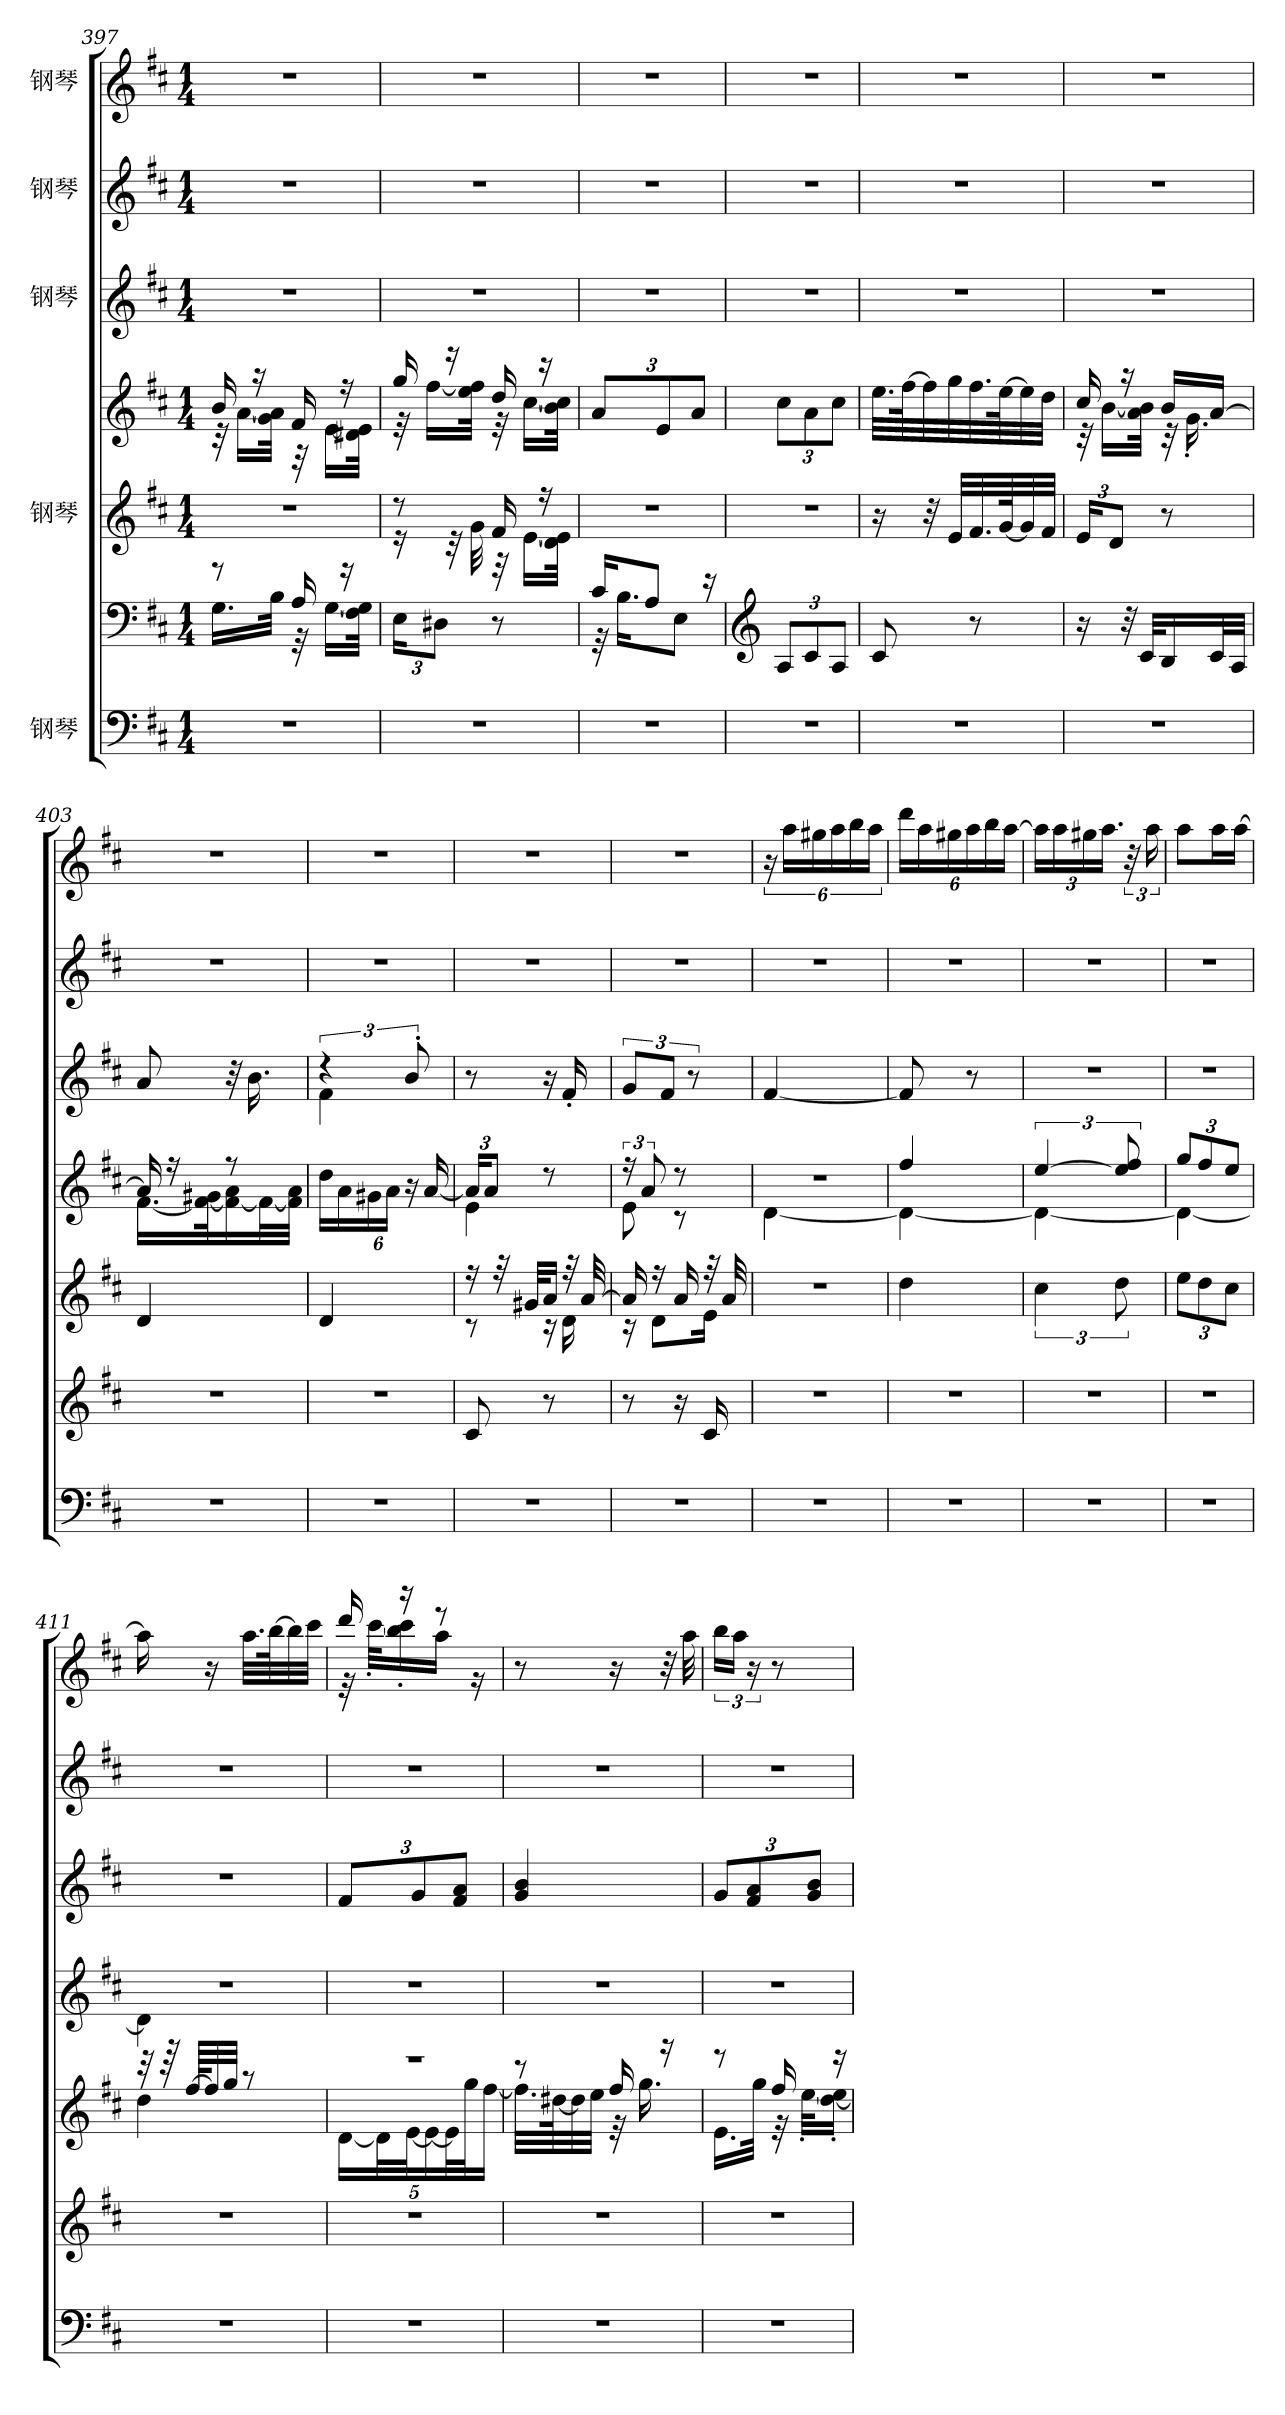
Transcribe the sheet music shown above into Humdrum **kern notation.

**kern	**kern	**kern	**kern	**kern	**kern	**kern
*part5	*part5	*part4	*part4	*part3	*part2	*part1
*staff7	*staff6	*staff5	*staff4	*staff3	*staff2	*staff1
*I"钢琴	*	*I"钢琴	*	*I"钢琴	*I"钢琴	*I"钢琴
*clefF4	*clefF4	*clefG2	*clefG2	*clefG2	*clefG2	*clefG2
*k[f#c#]	*k[f#c#]	*k[f#c#]	*k[f#c#]	*k[f#c#]	*k[f#c#]	*k[f#c#]
*M1/4	*M1/4	*M1/4	*M1/4	*M1/4	*M1/4	*M1/4
=397	=397	=397	=397	=397	=397	=397
*	*^	*	*^	*	*	*
4r	8r	16.G\LL	4r	16b/	32r	4r	4r	4r
.	.	.	.	.	[16a\LL	.	.	.
.	.	.	.	16r	.	.	.	.
.	.	32B\JJk	.	.	32g\ 32a\]JJk	.	.	.
.	16A/	32r	.	16f#/	32r	.	.	.
.	.	[16G\LL	.	.	[16e\LL	.	.	.
.	16r	.	.	16r	.	.	.	.
.	.	32F#\ 32G\]JJk	.	.	32d#X\ 32e\]JJk	.	.	.
*	*v	*v	*	*	*	*	*	*
=398	=398	=398	=398	=398	=398	=398	=398
*	*Xbrackettup	*	*	*	*	*	*
*	*	*^	*	*	*	*	*
4r	24E\KL	8r	16r	16gg/	32r	4r	4r	4r
.	.	.	.	.	[16ff#\LL	.	.	.
.	12D#X\J	.	.	.	.	.	.	.
.	.	.	32r	16r	.	.	.	.
.	.	.	32g\	.	32ee\ 32ff#\]JJk	.	.	.
.	8r	16f#/	32r	16dd/	32r	.	.	.
.	.	.	[16e\LL	.	[16cc#\LL	.	.	.
.	.	16r	.	16r	.	.	.	.
.	.	.	32d\ 32e\]JJk	.	32b\ 32cc#\]JJk	.	.	.
*	*	*v	*v	*	*	*	*	*
*	*	*	*v	*v	*	*	*
!!LO:PB:g=z
=399	=399	=399	=399	=399	=399	=399
*	*^	*	*	*	*	*
*	*	*	*	*Xbrackettup	*	*	*
4r	16c#/KL	32r	4r	12a/L	4r	4r	4r
.	.	16.B\KL	.	.	.	.	.
.	8A/J	.	.	.	.	.	.
.	.	.	.	12e/	.	.	.
.	.	8E\J	.	.	.	.	.
.	.	.	.	12a/J	.	.	.
.	16r	.	.	.	.	.	.
*	*v	*v	*	*	*	*	*
=400	=400	=400	=400	=400	=400	=400
*	*clefG2	*	*	*	*	*
4r	12A/L	4r	12cc#\L	4r	4r	4r
.	12c#/	.	12a\	.	.	.
.	12A/J	.	12cc#\J	.	.	.
=401	=401	=401	=401	=401	=401	=401
4r	8c#/	16r	32.ee\LLL	4r	4r	4r
.	.	.	[64ff#\K	.	.	.
.	.	32r	32ff#\]	.	.	.
.	.	32e/LLL	32gg\	.	.	.
.	8r	32.f#/	32.ff#\	.	.	.
.	.	[64g/K	[64ee\K	.	.	.
.	.	32g/]	32ee\]	.	.	.
.	.	32f#/JJJ	32dd\JJJ	.	.	.
=402	=402	=402	=402	=402	=402	=402
*	*	*Xbrackettup	*	*	*	*
*	*	*	*^	*	*	*
4r	16r	24e/KL	16cc#/	32r	4r	4r	4r
.	.	.	.	[16b\LL	.	.	.
.	.	12d/J	.	.	.	.	.
.	32r	.	16r	.	.	.	.
.	32c#/KLL	.	.	32a\ 32b\]JJk	.	.	.
.	16B/	8r	16b/LL	32r	.	.	.
.	.	.	.	16.g'\	.	.	.
.	32c#/L	.	[16a/JJ	.	.	.	.
.	32A/JJJ	.	.	.	.	.	.
!!LO:PB:g=z
=403	=403	=403	=403	=403	=403	=403	=403
4r	4r	4d/	16a/]	[16.f#\LL	8a/	4r	4r
.	.	.	16r	.	.	.	.
.	.	.	.	32f#\_ 32g#X\K	.	.	.
.	.	.	8r	16f#\_ 16a\	32r	.	.
.	.	.	.	.	16.b\	.	.
.	.	.	.	32f#\L_	.	.	.
.	.	.	.	32f#\] 32a\JJJ	.	.	.
*	*	*	*v	*v	*	*	*
=404	=404	=404	=404	=404	=404	=404
*	*	*	*	*^	*	*
4r	4r	4d/	24dd\LL	6r	4f#\	4r	4r
.	.	.	24a\	.	.	.	.
.	.	.	24g#X\	.	.	.	.
*	*	*	*brackettup	*	*	*	*
.	.	.	24a\JJ	.	.	.	.
.	.	.	24r	12b'/	.	.	.
.	.	.	[24a/	.	.	.	.
*	*	*	*	*v	*v	*	*
=405	=405	=405	=405	=405	=405	=405
*	*	*^	*	*	*	*
*	*	*	*	*Xbrackettup	*	*	*
*	*	*	*	*^	*	*	*
4r	8c#/	16r	8r	24a/KL]	4e\	8r	4r	4r
.	.	.	.	12a/J	.	.	.	.
.	.	32r	.	.	.	.	.	.
.	.	32g#X/KLL	.	.	.	.	.	.
.	8r	16a/JJ	16r	8r	.	16r	.	.
.	.	32r	16d\	.	.	16f#'/	.	.
.	.	[32a/	.	.	.	.	.	.
=406	=406	=406	=406	=406	=406	=406	=406	=406
*	*	*	*	*brackettup	*	*	*	*
4r	8r	16a/]	16r	24r	8e\	12g/L	4r	4r
.	.	.	.	12a/	.	.	.	.
.	.	16r	8d\L	.	.	.	.	.
.	.	.	.	.	.	12f#/J	.	.
.	16r	16a/	.	8r	8r	.	.	.
.	.	.	.	.	.	12r	.	.
.	16c#/	32r	16e\Jk	.	.	.	.	.
.	.	32a/	.	.	.	.	.	.
*	*	*v	*v	*	*	*	*	*
!!LO:PB:g=z
=407	=407	=407	=407	=407	=407	=407	=407
4r	4r	4r	4r	[4d\	[4f#/	4r	24r
.	.	.	.	.	.	.	24aa\LL
.	.	.	.	.	.	.	24gg#X\
*	*	*	*	*	*	*	*Xbrackettup
.	.	.	.	.	.	.	24aa\
.	.	.	.	.	.	.	24bb\
.	.	.	.	.	.	.	24aa\JJ
=408	=408	=408	=408	=408	=408	=408	=408
4r	4r	4dd\	4ff#/	4d\_	8f#/]	4r	24ddd\LL
.	.	.	.	.	.	.	24aa\
.	.	.	.	.	.	.	24gg#X\
.	.	.	.	.	8r	.	24aa\
.	.	.	.	.	.	.	24bb\
.	.	.	.	.	.	.	[24aa\JJ
=409	=409	=409	=409	=409	=409	=409	=409
*	*	*brackettup	*	*	*	*	*
4r	4r	6cc#\	[6ee/	4d\_	4r	4r	24aa\LL]
.	.	.	.	.	.	.	24aa\
.	.	.	.	.	.	.	24gg#X\
*	*	*	*	*	*	*	*brackettup
.	.	.	.	.	.	.	24.aa\JJ
.	.	12dd\	12ee/] 12ff#/	.	.	.	.
.	.	.	.	.	.	.	48r
.	.	.	.	.	.	.	24aa\
=410	=410	=410	=410	=410	=410	=410	=410
*	*	*Xbrackettup	*Xbrackettup	*	*	*	*
4r	4r	12ee\L	12gg/L	4d\_	4r	4r	8aa\L
.	.	12dd\	12ff#/	.	.	.	.
.	.	.	.	.	.	.	16aa\L
.	.	12cc#\J	12ee/J	.	.	.	.
.	.	.	.	.	.	.	[16aa\JJ
=411	=411	=411	=411	=411	=411	=411	=411
*	*	*^	*	*	*	*	*
4r	4r	32r	4dd\	4r	4d\]	4r	4r	16aa\]
.	.	64r	.	.	.	.	.	.
.	.	[64ff#/KLLL	.	.	.	.	.	.
.	.	32ff#/]	.	.	.	.	.	16r
.	.	32gg/JJJ	.	.	.	.	.	.
.	.	8r	.	.	.	.	.	32.aa\LLL
.	.	.	.	.	.	.	.	[64bb\K
.	.	.	.	.	.	.	.	32bb\]
.	.	.	.	.	.	.	.	32ccc#\JJJ
*	*	*	*	*v	*v	*	*	*
!!LO:PB:g=z
=412	=412	=412	=412	=412	=412	=412	=412
*	*	*	*	*	*Xbrackettup	*	*
*	*	*	*	*	*	*	*^
4r	4r	4r	[20d\LL	4r	12f#/L	4r	16ddd/	32r
.	.	.	.	.	.	.	.	[32ccc#'\KLL
.	.	.	40d\L]	.	.	.	.	.
.	.	.	.	.	.	.	16r	16bb\' 16ccc#\]'
.	.	.	[40e\J	.	.	.	.	.
.	.	.	.	.	12g/	.	.	.
.	.	.	20e\_	.	.	.	.	.
.	.	.	.	.	.	.	8r	16aa\JJ
.	.	.	40e\L]	.	.	.	.	.
.	.	.	.	.	12f#/ 12a/J	.	.	.
.	.	.	40gg\J	.	.	.	.	.
.	.	.	.	.	.	.	.	16r
.	.	.	[20ff#\JJ	.	.	.	.	.
*	*	*	*	*	*	*	*v	*v
=413	=413	=413	=413	=413	=413	=413	=413
4r	4r	8r	32.ff#\LLL]	4r	4g/ 4b/	4r	8r
.	.	.	[64dd#X\K	.	.	.	.
.	.	.	32dd#\]	.	.	.	.
.	.	.	32ee\JJJ	.	.	.	.
.	.	16ff#/	32r	.	.	.	16r
.	.	.	16.gg\	.	.	.	.
.	.	16r	.	.	.	.	32r
.	.	.	.	.	.	.	32aa\
=414	=414	=414	=414	=414	=414	=414	=414
4r	4r	8r	16.e\LL	4r	12g/L	4r	24bb\LL
.	.	.	.	.	.	.	24aa\JJ
.	.	.	.	.	12f#/ 12a/	.	24r
.	.	.	32gg\JJk	.	.	.	.
.	.	16ff#/	32r	.	.	.	8r
.	.	.	[32ee'\KLL	.	.	.	.
.	.	.	.	.	12g/ 12b/J	.	.
.	.	16r	[16dd\' 16ee\]'JJ	.	.	.	.
*	*	*v	*v	*	*	*	*
=	=	=	=	=	=	=
*-	*-	*-	*-	*-	*-	*-
